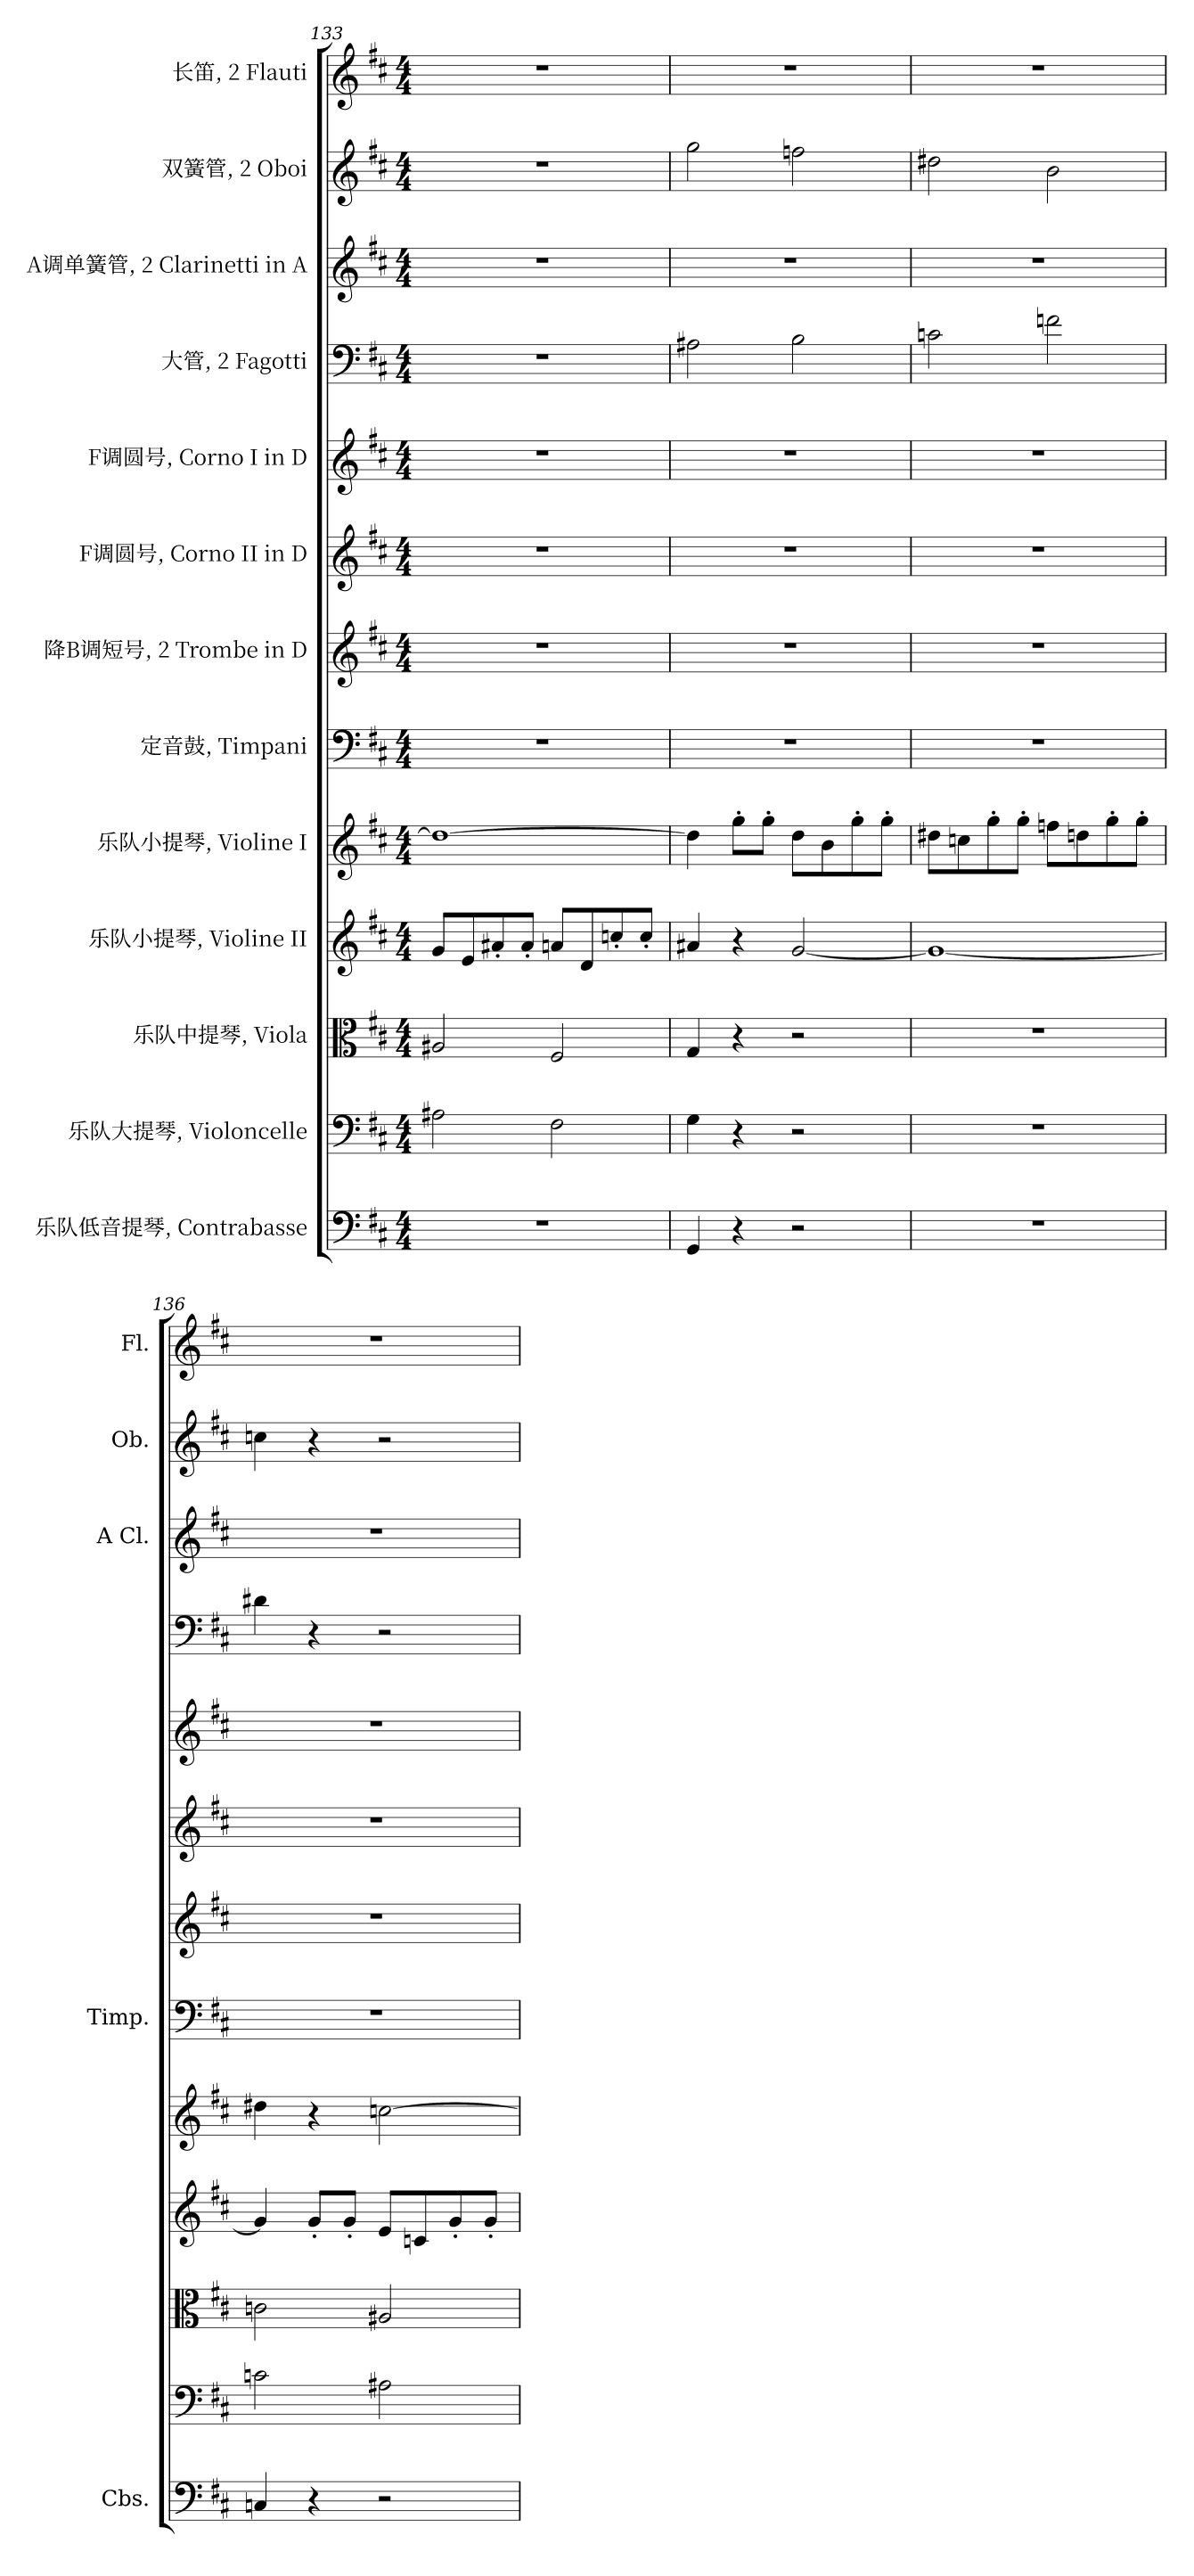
**kern	**kern	**kern	**kern	**kern	**kern	**kern	**kern	**kern	**kern	**kern	**kern	**kern
*part13	*part12	*part11	*part10	*part9	*part8	*part7	*part6	*part5	*part4	*part3	*part2	*part1
*staff13	*staff12	*staff11	*staff10	*staff9	*staff8	*staff7	*staff6	*staff5	*staff4	*staff3	*staff2	*staff1
*I"乐队低音提琴, Contrabasse	*I"乐队大提琴, Violoncelle	*I"乐队中提琴, Viola	*I"乐队小提琴, Violine II	*I"乐队小提琴, Violine I	*I"定音鼓, Timpani	*I"降B调短号, 2 Trombe in D	*I"F调圆号, Corno II in D	*I"F调圆号, Corno I in D	*I"大管, 2 Fagotti	*I"A调单簧管, 2 Clarinetti in A	*I"双簧管, 2 Oboi	*I"长笛, 2 Flauti
*I'Cbs.	*	*	*	*	*I'Timp.	*	*	*	*	*I'A Cl.	*I'Ob.	*I'Fl.
*clefF4	*clefF4	*clefC3	*clefG2	*clefG2	*clefF4	*clefG2	*clefG2	*clefG2	*clefF4	*clefG2	*clefG2	*clefG2
*ITrd7c12	*	*	*	*	*	*ITrd1c2	*ITrd4c7	*ITrd4c7	*	*ITrd2c3	*	*
*k[f#c#]	*k[f#c#]	*k[f#c#]	*k[f#c#]	*k[f#c#]	*k[f#c#]	*k[]	*k[f#]	*k[f#]	*k[f#c#]	*k[f#c#g#d#a#]	*k[f#c#]	*k[f#c#]
*M4/4	*M4/4	*M4/4	*M4/4	*M4/4	*M4/4	*M4/4	*M4/4	*M4/4	*M4/4	*M4/4	*M4/4	*M4/4
*MM278	*MM278	*MM278	*MM278	*MM278	*MM278	*MM278	*MM278	*MM278	*MM278	*MM278	*MM278	*MM278
=133	=133	=133	=133	=133	=133	=133	=133	=133	=133	=133	=133	=133
1r	2A#X\	2A#X/	8g/L	1dd_	1r	1r	1r	1r	1r	1r	1r	1r
.	.	.	8e/	.	.	.	.	.	.	.	.	.
.	.	.	8a#X'/	.	.	.	.	.	.	.	.	.
.	.	.	8a#'/J	.	.	.	.	.	.	.	.	.
.	2F#\	2F#/	8an/L	.	.	.	.	.	.	.	.	.
.	.	.	8d/	.	.	.	.	.	.	.	.	.
.	.	.	8ccn'/	.	.	.	.	.	.	.	.	.
.	.	.	8cc'/J	.	.	.	.	.	.	.	.	.
!!LO:PB:g=z
=134	=134	=134	=134	=134	=134	=134	=134	=134	=134	=134	=134	=134
*	*	*	*	*	*	*	*	*	*	*	*	*MM278
4GGG/	4G\	4G/	4a#X/	4dd\]	1r	1r	1r	1r	2A#X\	1r	2gg\	1r
4r	4r	4r	4r	8gg'\L	.	.	.	.	.	.	.	.
.	.	.	.	8gg'\J	.	.	.	.	.	.	.	.
2r	2r	2r	[2g/	8dd\L	.	.	.	.	2B\	.	2ffn\	.
.	.	.	.	8b\	.	.	.	.	.	.	.	.
.	.	.	.	8gg'\	.	.	.	.	.	.	.	.
.	.	.	.	8gg'\J	.	.	.	.	.	.	.	.
=135	=135	=135	=135	=135	=135	=135	=135	=135	=135	=135	=135	=135
*	*	*	*	*	*	*	*	*	*	*	*	*MM278
1r	1r	1r	1g_	8dd#X\L	1r	1r	1r	1r	2cn\	1r	2dd#X\	1r
.	.	.	.	8ccn\	.	.	.	.	.	.	.	.
.	.	.	.	8gg'\	.	.	.	.	.	.	.	.
.	.	.	.	8gg'\J	.	.	.	.	.	.	.	.
.	.	.	.	8ffn\L	.	.	.	.	2fn\	.	2b\	.
.	.	.	.	8ddn\	.	.	.	.	.	.	.	.
.	.	.	.	8gg'\	.	.	.	.	.	.	.	.
.	.	.	.	8gg'\J	.	.	.	.	.	.	.	.
=136	=136	=136	=136	=136	=136	=136	=136	=136	=136	=136	=136	=136
*	*	*	*	*	*	*	*	*	*	*	*	*MM278
4CCn/	2cn\	2cn\	4g/]	4dd#X\	1r	1r	1r	1r	4d#X\	1r	4ccn\	1r
4r	.	.	8g'/L	4r	.	.	.	.	4r	.	4r	.
.	.	.	8g'/J	.	.	.	.	.	.	.	.	.
2r	2A#X\	2A#X/	8e/L	[2ccn\	.	.	.	.	2r	.	2r	.
.	.	.	8cn/	.	.	.	.	.	.	.	.	.
.	.	.	8g'/	.	.	.	.	.	.	.	.	.
.	.	.	8g'/J	.	.	.	.	.	.	.	.	.
=	=	=	=	=	=	=	=	=	=	=	=	=
*-	*-	*-	*-	*-	*-	*-	*-	*-	*-	*-	*-	*-
